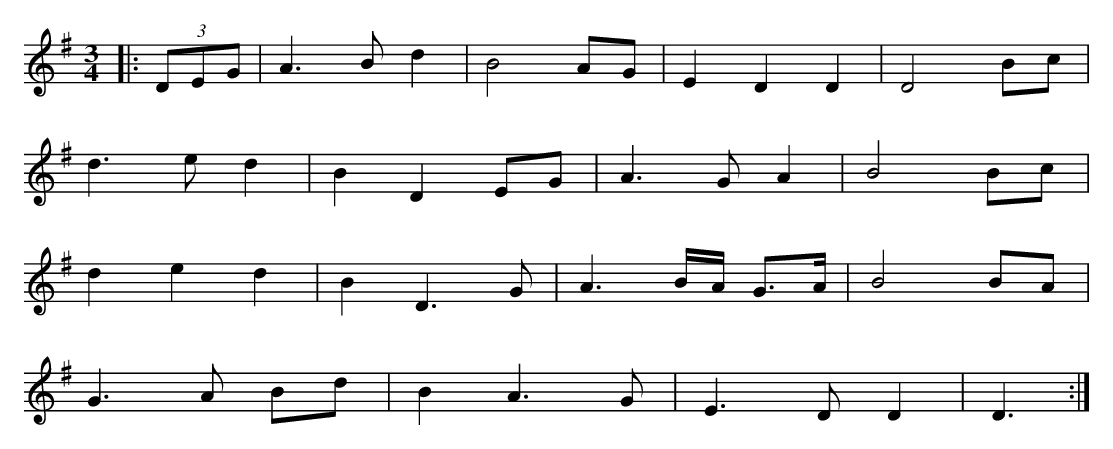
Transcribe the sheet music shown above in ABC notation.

X:1
M:3/4
K:Dmix
|:(3DEG|A3 B d2|B4 AG|E2 D2 D2|D4 Bc|
d3 e d2|B2 D2 EG|A3 G A2|B4 Bc|
d2 e2 d2|B2 D3 G|A3 B/A/ G>A|B4 BA|
G3 A Bd|B2 A3 G|E3 D D2|D3:|
